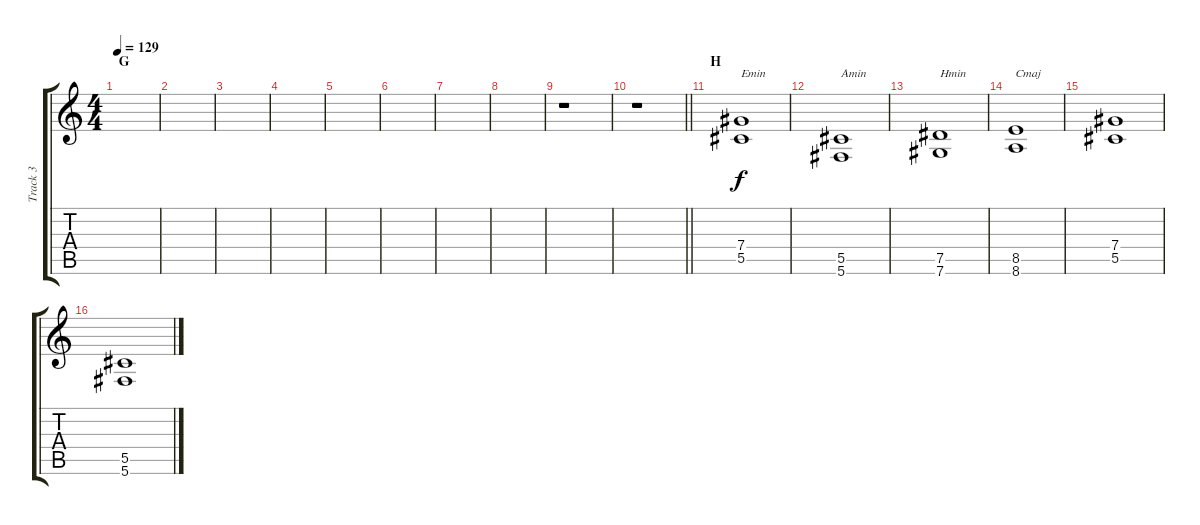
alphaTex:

\track ("Track 3" "Track 3") {instrument distortionguitar}
\staff {score tabs}
\tuning (Eb4 Bb3 Gb3 Db3 Ab2 Db2) {hide}
\ts (4 4)
\section ("" "G")
\tempo 129
\clef g2
\ks c
|
|
|
|
|
|
|
|
r.1 |
\barLineRight lightlight
r.1 |
\section ("" "H")
(7.4 5.5).1{txt "Emin"} |
(5.5 5.6).1{txt "Amin"} |
(7.5 7.6).1{txt "Hmin"} |
(8.5 8.6).1{txt "Cmaj"} |
(7.4 5.5).1 |
(5.5 5.6).1
